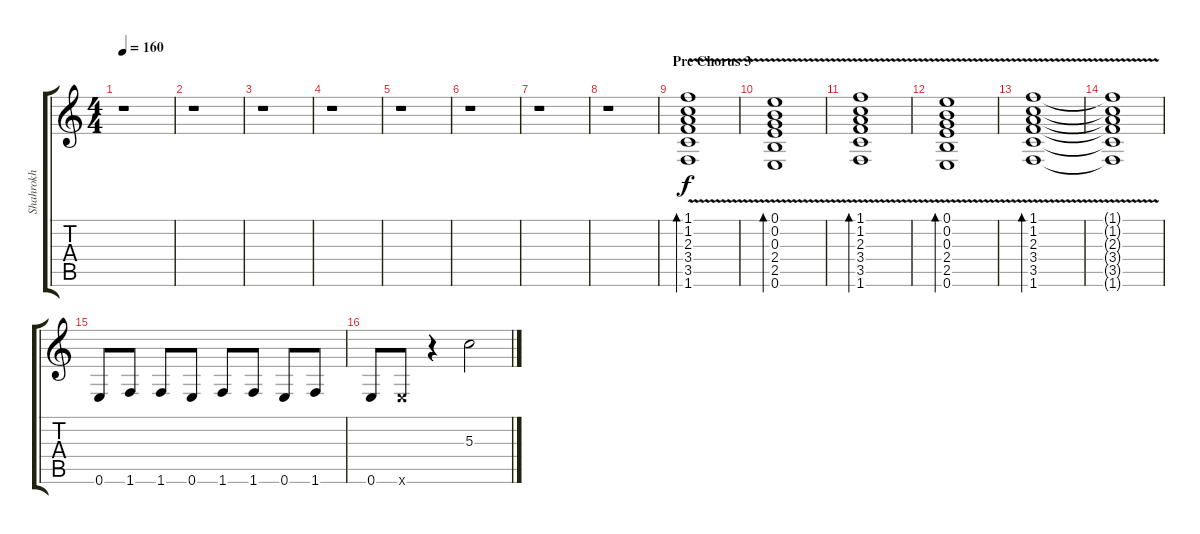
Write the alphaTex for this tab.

\track ("Shahrokh" "Shahrokh") {instrument overdrivenguitar}
\staff {score tabs}
\tuning (E4 B3 G3 D3 A2 E2) {hide}
\ts (4 4)
\tempo 160
\clef g2
\ks c
r.1{dy f} |
r.1 |
r.1 |
r.1 |
r.1 |
r.1 |
r.1 |
r.1 |
\section ("" "Pre Chorus 3")
(1.1{v} 1.2 2.3 3.4 3.5 1.6).1{bd 480 volume 5 instrument electricguitarjazz} |
(0.1{v} 0.2 0.3 2.4 2.5 0.6).1{bd 480} |
(1.1{v} 1.2 2.3 3.4 3.5 1.6).1{bd 480} |
(0.1 0.2{v} 0.3 2.4 2.5 0.6).1{bd 480} |
(1.1{v} 1.2 2.3 3.4 3.5 1.6).1{bd 480} |
(1.1{t} 1.2{t} 2.3{t} 3.4{t} 3.5{t} 1.6{t}).1 |
0.6.8{volume 11 instrument overdrivenguitar} 1.6.8 1.6.8 0.6.8 1.6.8 1.6.8 0.6.8 1.6.8 |
0.6.8 0.6{x}.8 r.4{volume 14 balance 8 instrument overdrivenguitar} 5.3{ss}.2
